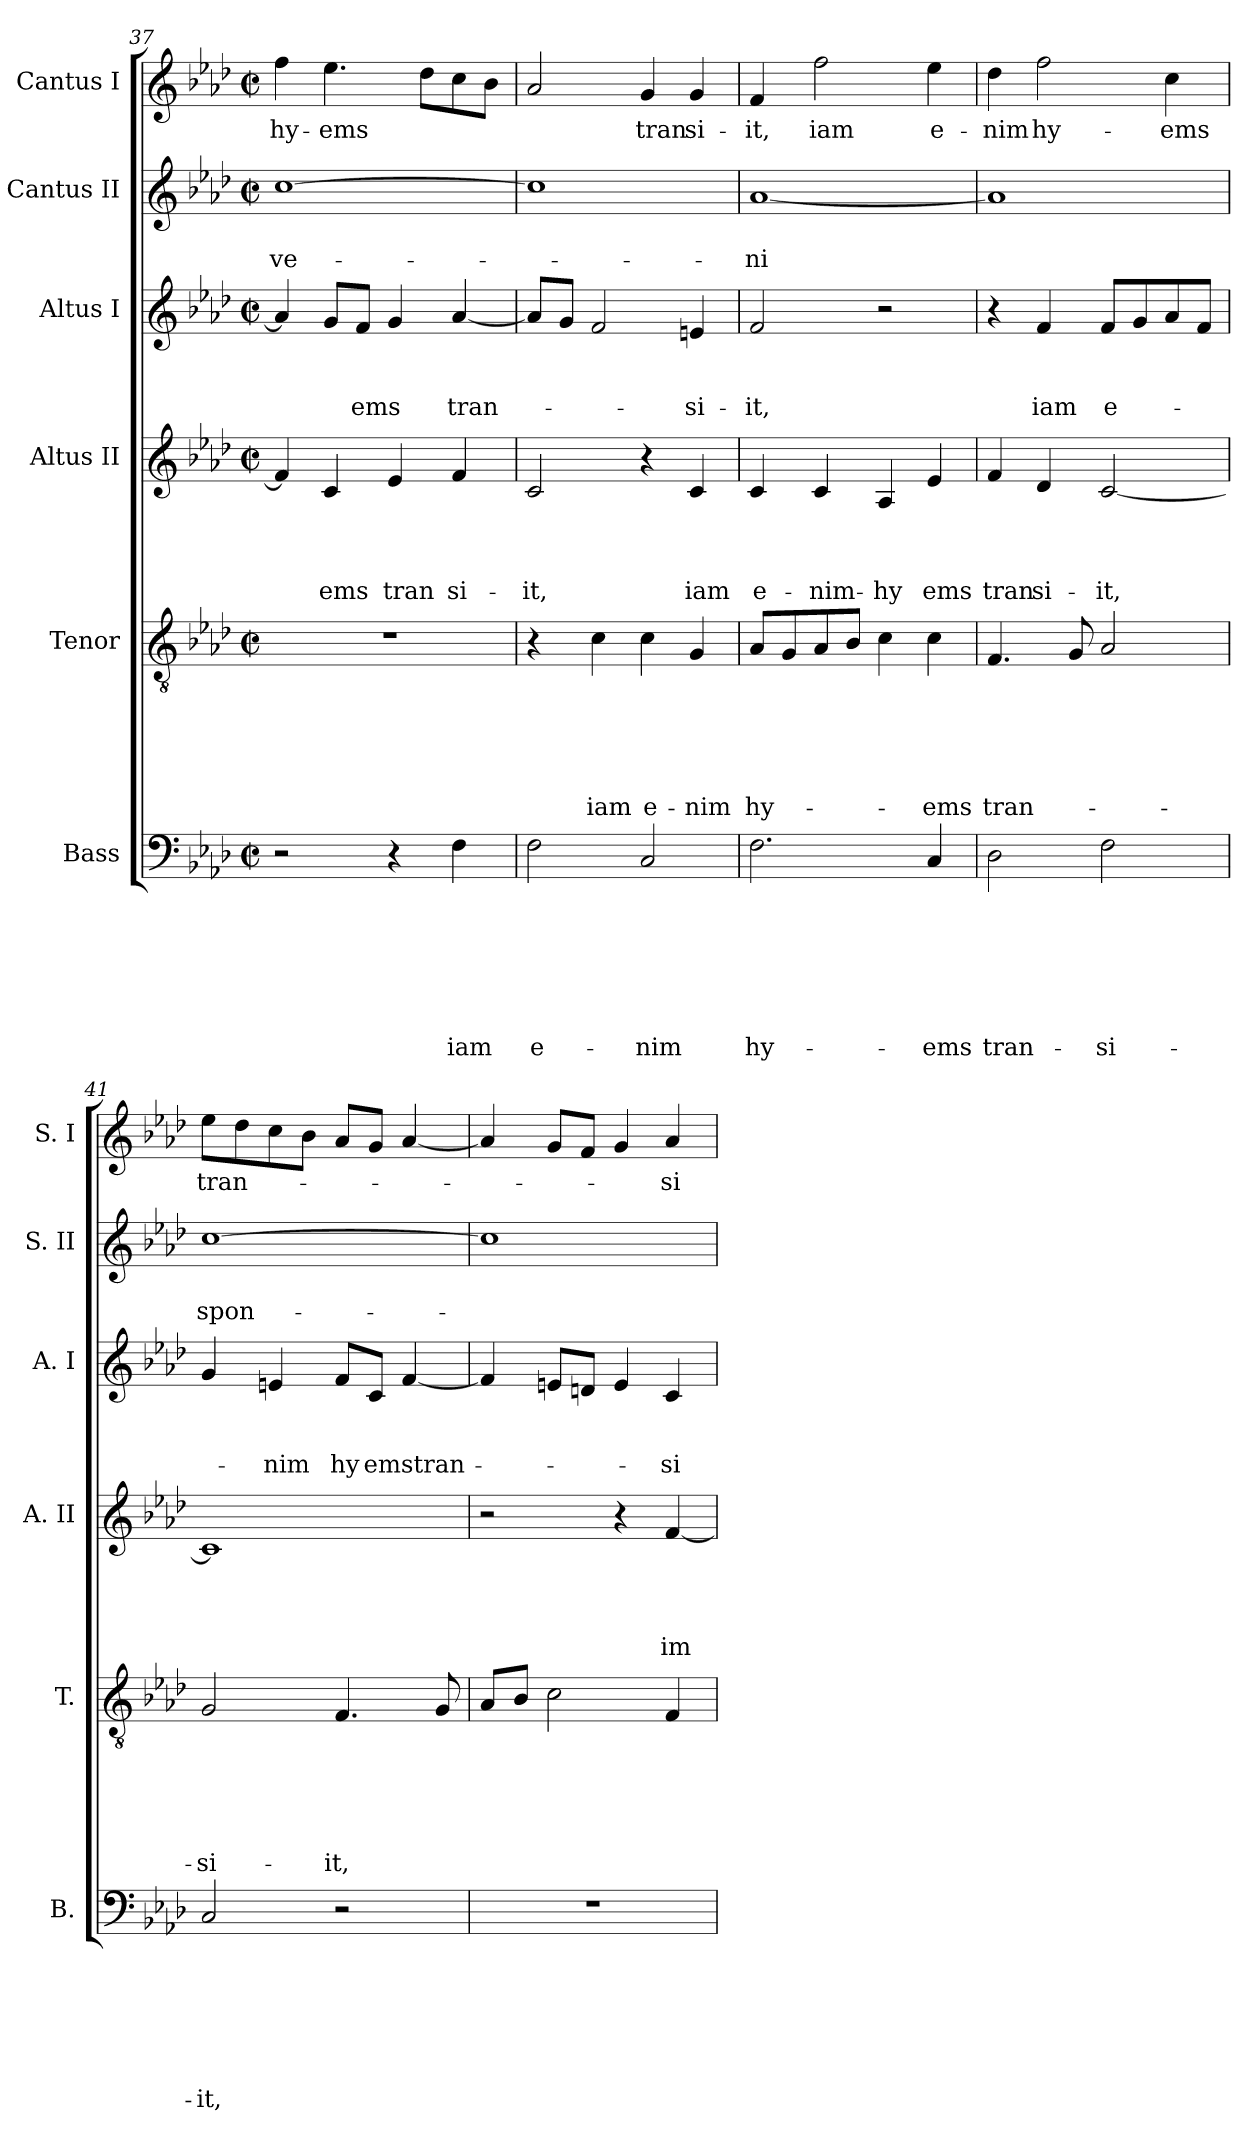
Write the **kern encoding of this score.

**kern	**text	**text	**text	**text	**text	**text	**text	**kern	**text	**text	**text	**text	**text	**text	**kern	**text	**text	**text	**text	**kern	**text	**text	**text	**kern	**text	**text	**kern	**text
*part6	*part6	*part6	*part6	*part6	*part6	*part6	*part6	*part5	*part5	*part5	*part5	*part5	*part5	*part5	*part4	*part4	*part4	*part4	*part4	*part3	*part3	*part3	*part3	*part2	*part2	*part2	*part1	*part1
*staff6	*staff6	*staff6	*staff6	*staff6	*staff6	*staff6	*staff6	*staff5	*staff5	*staff5	*staff5	*staff5	*staff5	*staff5	*staff4	*staff4	*staff4	*staff4	*staff4	*staff3	*staff3	*staff3	*staff3	*staff2	*staff2	*staff2	*staff1	*staff1
*I"Bass	*	*	*	*	*	*	*	*I"Tenor	*	*	*	*	*	*	*I"Altus II	*	*	*	*	*I"Altus I	*	*	*	*I"Cantus II	*	*	*I"Cantus I	*
*I'B.	*	*	*	*	*	*	*	*I'T.	*	*	*	*	*	*	*I'A. II	*	*	*	*	*I'A. I	*	*	*	*I'S. II	*	*	*I'S. I	*
!!LO:PB:g=z
*clefF4	*	*	*	*	*	*	*	*clefGv2	*	*	*	*	*	*	*clefG2	*	*	*	*	*clefG2	*	*	*	*clefG2	*	*	*clefG2	*
*k[b-e-a-d-]	*	*	*	*	*	*	*	*k[b-e-a-d-]	*	*	*	*	*	*	*k[b-e-a-d-]	*	*	*	*	*k[b-e-a-d-]	*	*	*	*k[b-e-a-d-]	*	*	*k[b-e-a-d-]	*
*A-:	*	*	*	*	*	*	*	*A-:	*	*	*	*	*	*	*A-:	*	*	*	*	*A-:	*	*	*	*A-:	*	*	*A-:	*
*M2/2	*	*	*	*	*	*	*	*M2/2	*	*	*	*	*	*	*M2/2	*	*	*	*	*M2/2	*	*	*	*M2/2	*	*	*M2/2	*
*met(c|)	*	*	*	*	*	*	*	*met(c|)	*	*	*	*	*	*	*met(c|)	*	*	*	*	*met(c|)	*	*	*	*met(c|)	*	*	*met(c|)	*
=37	=37	=37	=37	=37	=37	=37	=37	=37	=37	=37	=37	=37	=37	=37	=37	=37	=37	=37	=37	=37	=37	=37	=37	=37	=37	=37	=37	=37
!	!	!	!	!	!	!	!	!	!	!	!	!	!	!	!	!	!	!	!	!	!	!	!	!	!	!LO:LY:b	!	!LO:LY:b
2r	.	.	.	.	.	.	.	1r	.	.	.	.	.	.	4f/]	.	.	.	.	4a-/]	.	.	.	[>1cc	.	ve-	4ff\	hy-
!	!	!	!	!	!	!	!	!	!	!	!	!	!	!	!	!	!	!	!LO:LY:b	!	!	!	!	!	!	!	!	!LO:LY:b
.	.	.	.	.	.	.	.	.	.	.	.	.	.	.	4c/	.	.	.	-ems	8g/L	.	.	.	.	.	.	4.ee-\	-ems
!	!	!	!	!	!	!	!	!	!	!	!	!	!	!	!	!	!	!	!	!	!	!	!LO:LY:b	!	!	!	!	!
.	.	.	.	.	.	.	.	.	.	.	.	.	.	.	.	.	.	.	.	8f/J	.	.	-ems	.	.	.	.	.
!	!	!	!	!	!	!	!	!	!	!	!	!	!	!	!	!	!	!	!LO:LY:b	!	!	!	!	!	!	!	!	!
4r	.	.	.	.	.	.	.	.	.	.	.	.	.	.	4e-/	.	.	.	tran	4g/	.	.	.	.	.	.	.	.
.	.	.	.	.	.	.	.	.	.	.	.	.	.	.	.	.	.	.	.	.	.	.	.	.	.	.	8dd-\L	.
!	!	!	!	!	!	!	!LO:LY:b	!	!	!	!	!	!	!	!	!	!	!	!LO:LY:b	!	!	!	!LO:LY:b	!	!	!	!	!
4F\	.	.	.	.	.	.	iam	.	.	.	.	.	.	.	4f/	.	.	.	si-	[<4a-/	.	.	tran-	.	.	.	8cc\	.
.	.	.	.	.	.	.	.	.	.	.	.	.	.	.	.	.	.	.	.	.	.	.	.	.	.	.	8b-\J	.
=38	=38	=38	=38	=38	=38	=38	=38	=38	=38	=38	=38	=38	=38	=38	=38	=38	=38	=38	=38	=38	=38	=38	=38	=38	=38	=38	=38	=38
!	!	!	!	!	!	!	!LO:LY:b:rj	!	!	!	!	!	!	!	!	!	!	!	!LO:LY:b	!	!	!	!	!	!	!	!	!
2F\	.	.	.	.	.	.	e-	4r	.	.	.	.	.	.	2c/	.	.	.	-it,	8a-/L]	.	.	.	1cc]	.	.	2a-/	.
.	.	.	.	.	.	.	.	.	.	.	.	.	.	.	.	.	.	.	.	8g/J	.	.	.	.	.	.	.	.
!	!	!	!	!	!	!	!	!	!	!	!	!	!	!LO:LY:b	!	!	!	!	!	!	!	!	!	!	!	!	!	!
.	.	.	.	.	.	.	.	4c\	.	.	.	.	.	iam	.	.	.	.	.	2f/	.	.	.	.	.	.	.	.
!	!	!	!	!	!	!	!LO:LY:b	!	!	!	!	!	!	!LO:LY:b:rj	!	!	!	!	!	!	!	!	!	!	!	!	!	!LO:LY:b
2C/	.	.	.	.	.	.	-nim	4c\	.	.	.	.	.	e-	4r	.	.	.	.	.	.	.	.	.	.	.	4g/	tran
!	!	!	!	!	!	!	!	!	!	!	!	!	!	!LO:LY:b	!	!	!	!	!LO:LY:b	!	!	!	!LO:LY:b	!	!	!	!	!LO:LY:b
.	.	.	.	.	.	.	.	4G/	.	.	.	.	.	-nim	4c/	.	.	.	iam	4en/	.	.	-si-	.	.	.	4g/	si-
=39	=39	=39	=39	=39	=39	=39	=39	=39	=39	=39	=39	=39	=39	=39	=39	=39	=39	=39	=39	=39	=39	=39	=39	=39	=39	=39	=39	=39
!	!	!	!	!	!	!	!LO:LY:b	!	!	!	!	!	!	!LO:LY:b	!	!	!	!	!LO:LY:b:rj	!	!	!	!LO:LY:b	!	!	!LO:LY:b	!	!LO:LY:b
2.F\	.	.	.	.	.	.	hy-	8A-/L	.	.	.	.	.	hy-	4c/	.	.	.	e-	2f/	.	.	-it,	[<1a-	.	-ni	4f/	-it,
.	.	.	.	.	.	.	.	8G/	.	.	.	.	.	.	.	.	.	.	.	.	.	.	.	.	.	.	.	.
!	!	!	!	!	!	!	!	!	!	!	!	!	!	!	!	!	!	!	!LO:LY:b	!	!	!	!	!	!	!	!	!LO:LY:b
.	.	.	.	.	.	.	.	8A-/	.	.	.	.	.	.	4c/	.	.	.	-nim-	.	.	.	.	.	.	.	2ff\	iam
.	.	.	.	.	.	.	.	8B-/J	.	.	.	.	.	.	.	.	.	.	.	.	.	.	.	.	.	.	.	.
!	!	!	!	!	!	!	!	!	!	!	!	!	!	!	!	!	!	!	!LO:LY:b	!	!	!	!	!	!	!	!	!
.	.	.	.	.	.	.	.	4c\	.	.	.	.	.	.	4A-/	.	.	.	-hy	2r	.	.	.	.	.	.	.	.
!	!	!	!	!	!	!	!LO:LY:b	!	!	!	!	!	!	!LO:LY:b	!	!	!	!	!LO:LY:b	!	!	!	!	!	!	!	!	!LO:LY:b:rj
4C/	.	.	.	.	.	.	-ems	4c\	.	.	.	.	.	-ems	4e-/	.	.	.	ems	.	.	.	.	.	.	.	4ee-\	e-
=40	=40	=40	=40	=40	=40	=40	=40	=40	=40	=40	=40	=40	=40	=40	=40	=40	=40	=40	=40	=40	=40	=40	=40	=40	=40	=40	=40	=40
!	!	!	!	!	!	!	!LO:LY:b	!	!	!	!	!	!	!LO:LY:b	!	!	!	!	!LO:LY:b	!	!	!	!	!	!	!	!	!LO:LY:b
2D-\	.	.	.	.	.	.	tran-	4.F/	.	.	.	.	.	tran-	4f/	.	.	.	tran	4r	.	.	.	1a-]	.	.	4dd-\	-nim
!	!	!	!	!	!	!	!	!	!	!	!	!	!	!	!	!	!	!	!LO:LY:b	!	!	!	!LO:LY:b	!	!	!	!	!LO:LY:b
.	.	.	.	.	.	.	.	.	.	.	.	.	.	.	4d-/	.	.	.	si-	4f/	.	.	iam	.	.	.	2ff\	hy-
.	.	.	.	.	.	.	.	8G/	.	.	.	.	.	.	.	.	.	.	.	.	.	.	.	.	.	.	.	.
!	!	!	!	!	!	!	!LO:LY:b	!	!	!	!	!	!	!	!	!	!	!	!LO:LY:b	!	!	!	!LO:LY:b:rj	!	!	!	!	!
2F\	.	.	.	.	.	.	-si-	2A-/	.	.	.	.	.	.	[<2c/	.	.	.	-it,	8f/L	.	.	e-	.	.	.	.	.
.	.	.	.	.	.	.	.	.	.	.	.	.	.	.	.	.	.	.	.	8g/	.	.	.	.	.	.	.	.
!	!	!	!	!	!	!	!	!	!	!	!	!	!	!	!	!	!	!	!	!	!	!	!	!	!	!	!	!LO:LY:b
.	.	.	.	.	.	.	.	.	.	.	.	.	.	.	.	.	.	.	.	8a-/	.	.	.	.	.	.	4cc\	-ems
.	.	.	.	.	.	.	.	.	.	.	.	.	.	.	.	.	.	.	.	8f/J	.	.	.	.	.	.	.	.
=41	=41	=41	=41	=41	=41	=41	=41	=41	=41	=41	=41	=41	=41	=41	=41	=41	=41	=41	=41	=41	=41	=41	=41	=41	=41	=41	=41	=41
!	!	!	!	!	!	!	!LO:LY:b	!	!	!	!	!	!	!LO:LY:b	!	!	!	!	!	!	!	!	!	!	!	!LO:LY:b	!	!LO:LY:b
2C/	.	.	.	.	.	.	-it,	2G/	.	.	.	.	.	-si-	1c]	.	.	.	.	4g/	.	.	.	[>1cc	.	spon-	8ee-\L	tran-
.	.	.	.	.	.	.	.	.	.	.	.	.	.	.	.	.	.	.	.	.	.	.	.	.	.	.	8dd-\	.
!	!	!	!	!	!	!	!	!	!	!	!	!	!	!	!	!	!	!	!	!	!	!	!LO:LY:b	!	!	!	!	!
.	.	.	.	.	.	.	.	.	.	.	.	.	.	.	.	.	.	.	.	4en/	.	.	-nim	.	.	.	8cc\	.
.	.	.	.	.	.	.	.	.	.	.	.	.	.	.	.	.	.	.	.	.	.	.	.	.	.	.	8b-\J	.
!	!	!	!	!	!	!	!	!	!	!	!	!	!	!LO:LY:b	!	!	!	!	!	!	!	!	!LO:LY:b	!	!	!	!	!
2r	.	.	.	.	.	.	.	4.F/	.	.	.	.	.	-it,	.	.	.	.	.	8f/L	.	.	hy	.	.	.	8a-/L	.
!	!	!	!	!	!	!	!	!	!	!	!	!	!	!	!	!	!	!	!	!	!	!	!LO:LY:b	!	!	!	!	!
.	.	.	.	.	.	.	.	.	.	.	.	.	.	.	.	.	.	.	.	8c/J	.	.	emstran-	.	.	.	8g/J	.
.	.	.	.	.	.	.	.	.	.	.	.	.	.	.	.	.	.	.	.	[<4f/	.	.	.	.	.	.	[<4a-/	.
.	.	.	.	.	.	.	.	8G/	.	.	.	.	.	.	.	.	.	.	.	.	.	.	.	.	.	.	.	.
=42	=42	=42	=42	=42	=42	=42	=42	=42	=42	=42	=42	=42	=42	=42	=42	=42	=42	=42	=42	=42	=42	=42	=42	=42	=42	=42	=42	=42
1r	.	.	.	.	.	.	.	8A-/L	.	.	.	.	.	.	2r	.	.	.	.	4f/]	.	.	.	1cc]	.	.	4a-/]	.
.	.	.	.	.	.	.	.	8B-/J	.	.	.	.	.	.	.	.	.	.	.	.	.	.	.	.	.	.	.	.
.	.	.	.	.	.	.	.	2c\	.	.	.	.	.	.	.	.	.	.	.	8en/L	.	.	.	.	.	.	8g/L	.
.	.	.	.	.	.	.	.	.	.	.	.	.	.	.	.	.	.	.	.	8dn/J	.	.	.	.	.	.	8f/J	.
.	.	.	.	.	.	.	.	.	.	.	.	.	.	.	4r	.	.	.	.	4e/	.	.	.	.	.	.	4g/	.
!	!	!	!	!	!	!	!	!	!	!	!	!	!	!	!	!	!	!	!LO:LY:b	!	!	!	!LO:LY:b	!	!	!	!	!LO:LY:b
.	.	.	.	.	.	.	.	4F/	.	.	.	.	.	.	[<4f/	.	.	.	im	4c/	.	.	-si-	.	.	.	4a-/	-si-
=	=	=	=	=	=	=	=	=	=	=	=	=	=	=	=	=	=	=	=	=	=	=	=	=	=	=	=	=
*-	*-	*-	*-	*-	*-	*-	*-	*-	*-	*-	*-	*-	*-	*-	*-	*-	*-	*-	*-	*-	*-	*-	*-	*-	*-	*-	*-	*-
